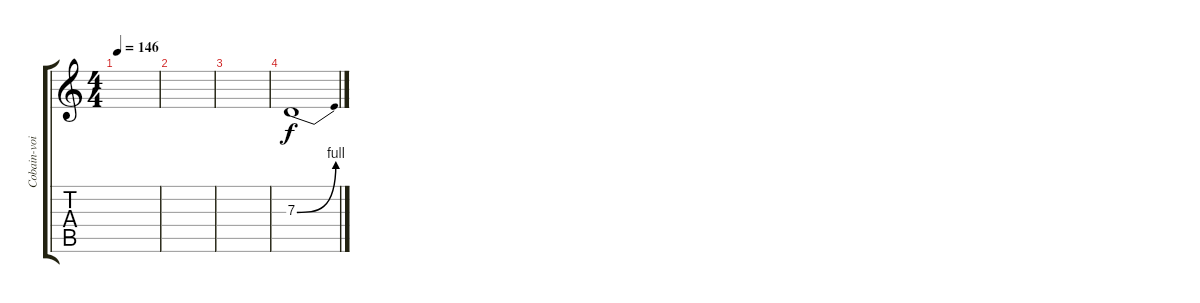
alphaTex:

\track ("Cobain-voice" "Cobain-voi") {instrument trumpet}
\staff {score tabs}
\tuning (E4 B3 G3 D3 A2 E2) {hide}
\ts (4 4)
\tempo 146
\clef g2
\ks c
|
|
|
7.3{be (bend 0 0 60 4)}.1{instrument tuba}
